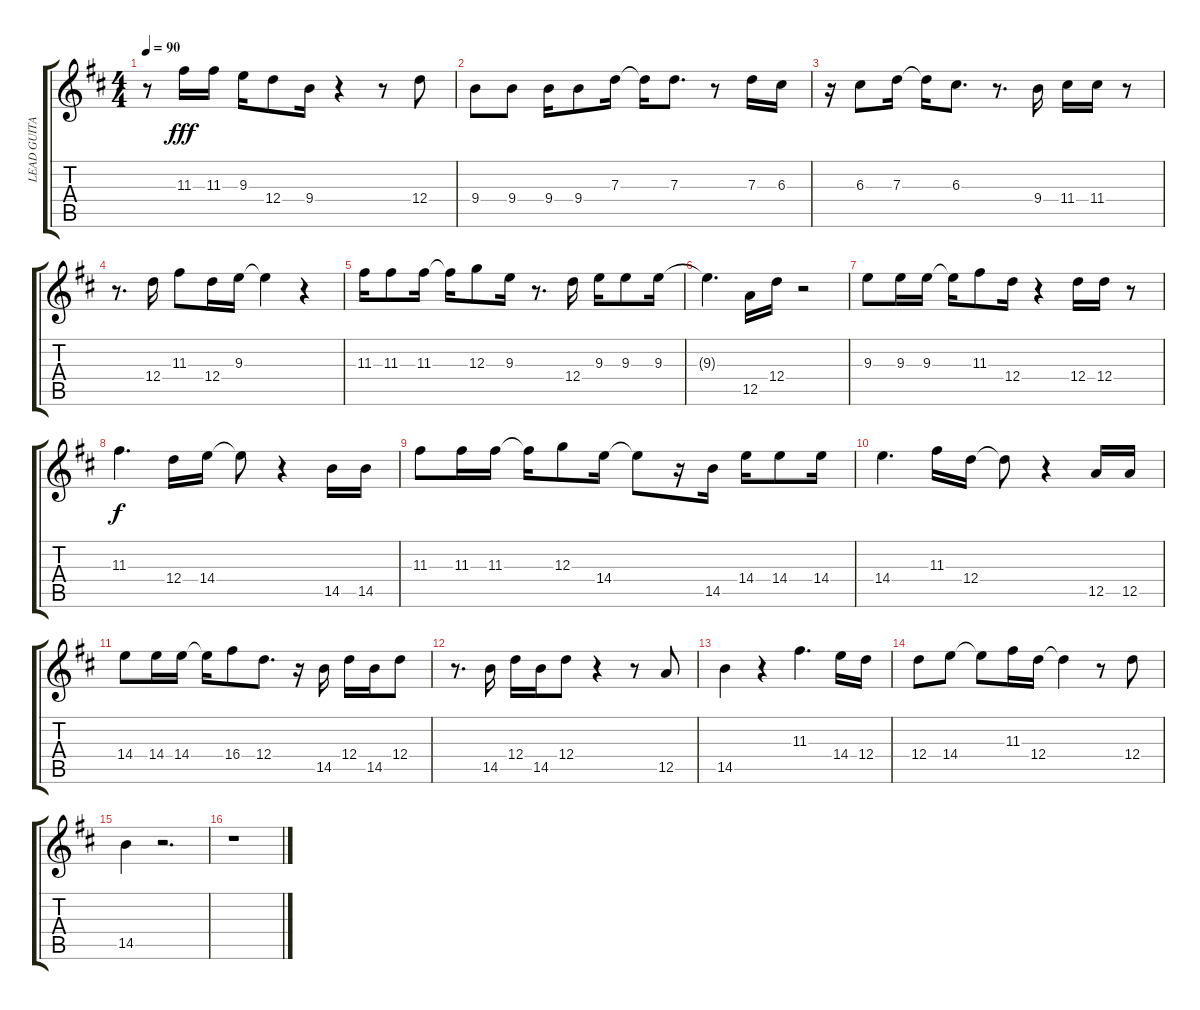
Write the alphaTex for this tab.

\track ("LEAD GUITAR" "LEAD GUITA") {instrument distortionguitar}
\staff {score tabs}
\tuning (E4 B3 G3 D3 A2 E2) {hide}
\ts (4 4)
\tempo 90
\clef g2
\ks d
r.8{dy fff} 11.3.16 11.3.16 9.3.16 12.4.8 9.4.16 r.4 r.8 12.4.8 |
9.4.8 9.4.8 9.4.16 9.4.8 7.3.16 7.3{t}.16 7.3.8{d} r.8 7.3.16 6.3.16 |
r.16 6.3.8 7.3.16 7.3{t}.16 6.3.8{d} r.8{d} 9.4.16 11.4.16 11.4.16 r.8 |
r.8{d} 12.4.16 11.3.8 12.4.16 9.3.16 9.3{t}.4 r.4 |
11.3.16 11.3.8 11.3.16 11.3{t}.16 12.3.8 9.3.16 r.8{d} 12.4.16 9.3.16 9.3.8 9.3.16 |
9.3{t}.4{d} 12.5.16 12.4.16 r.2 |
9.3.8 9.3.16 9.3.16 9.3{t}.16 11.3.8 12.4.16 r.4 12.4.16 12.4.16 r.8 |
11.3.4{d dy f} 12.4.16 14.4.16 14.4{t}.8 r.4 14.5.16 14.5.16 |
11.3.8 11.3.16 11.3.16 11.3{t}.16 12.3.8 14.4.16 14.4{t}.8 r.16 14.5.16 14.4.16 14.4.8 14.4.16 |
14.4.4{d} 11.3.16 12.4.16 12.4{t}.8 r.4 12.5.16 12.5.16 |
14.4.8 14.4.16 14.4.16 14.4{t}.16 16.4.8 12.4.8{d} r.16 14.5.16 12.4.16 14.5.16 12.4.8 |
r.8{d} 14.5.16 12.4.16 14.5.16 12.4.8 r.4 r.8 12.5.8 |
14.5.4 r.4 11.3.4{d} 14.4.16 12.4.16 |
12.4.8 14.4.8 14.4{t}.8 11.3.16 12.4.16 12.4{t}.4 r.8 12.4.8 |
14.5.4 r.2{d} |
r.1
